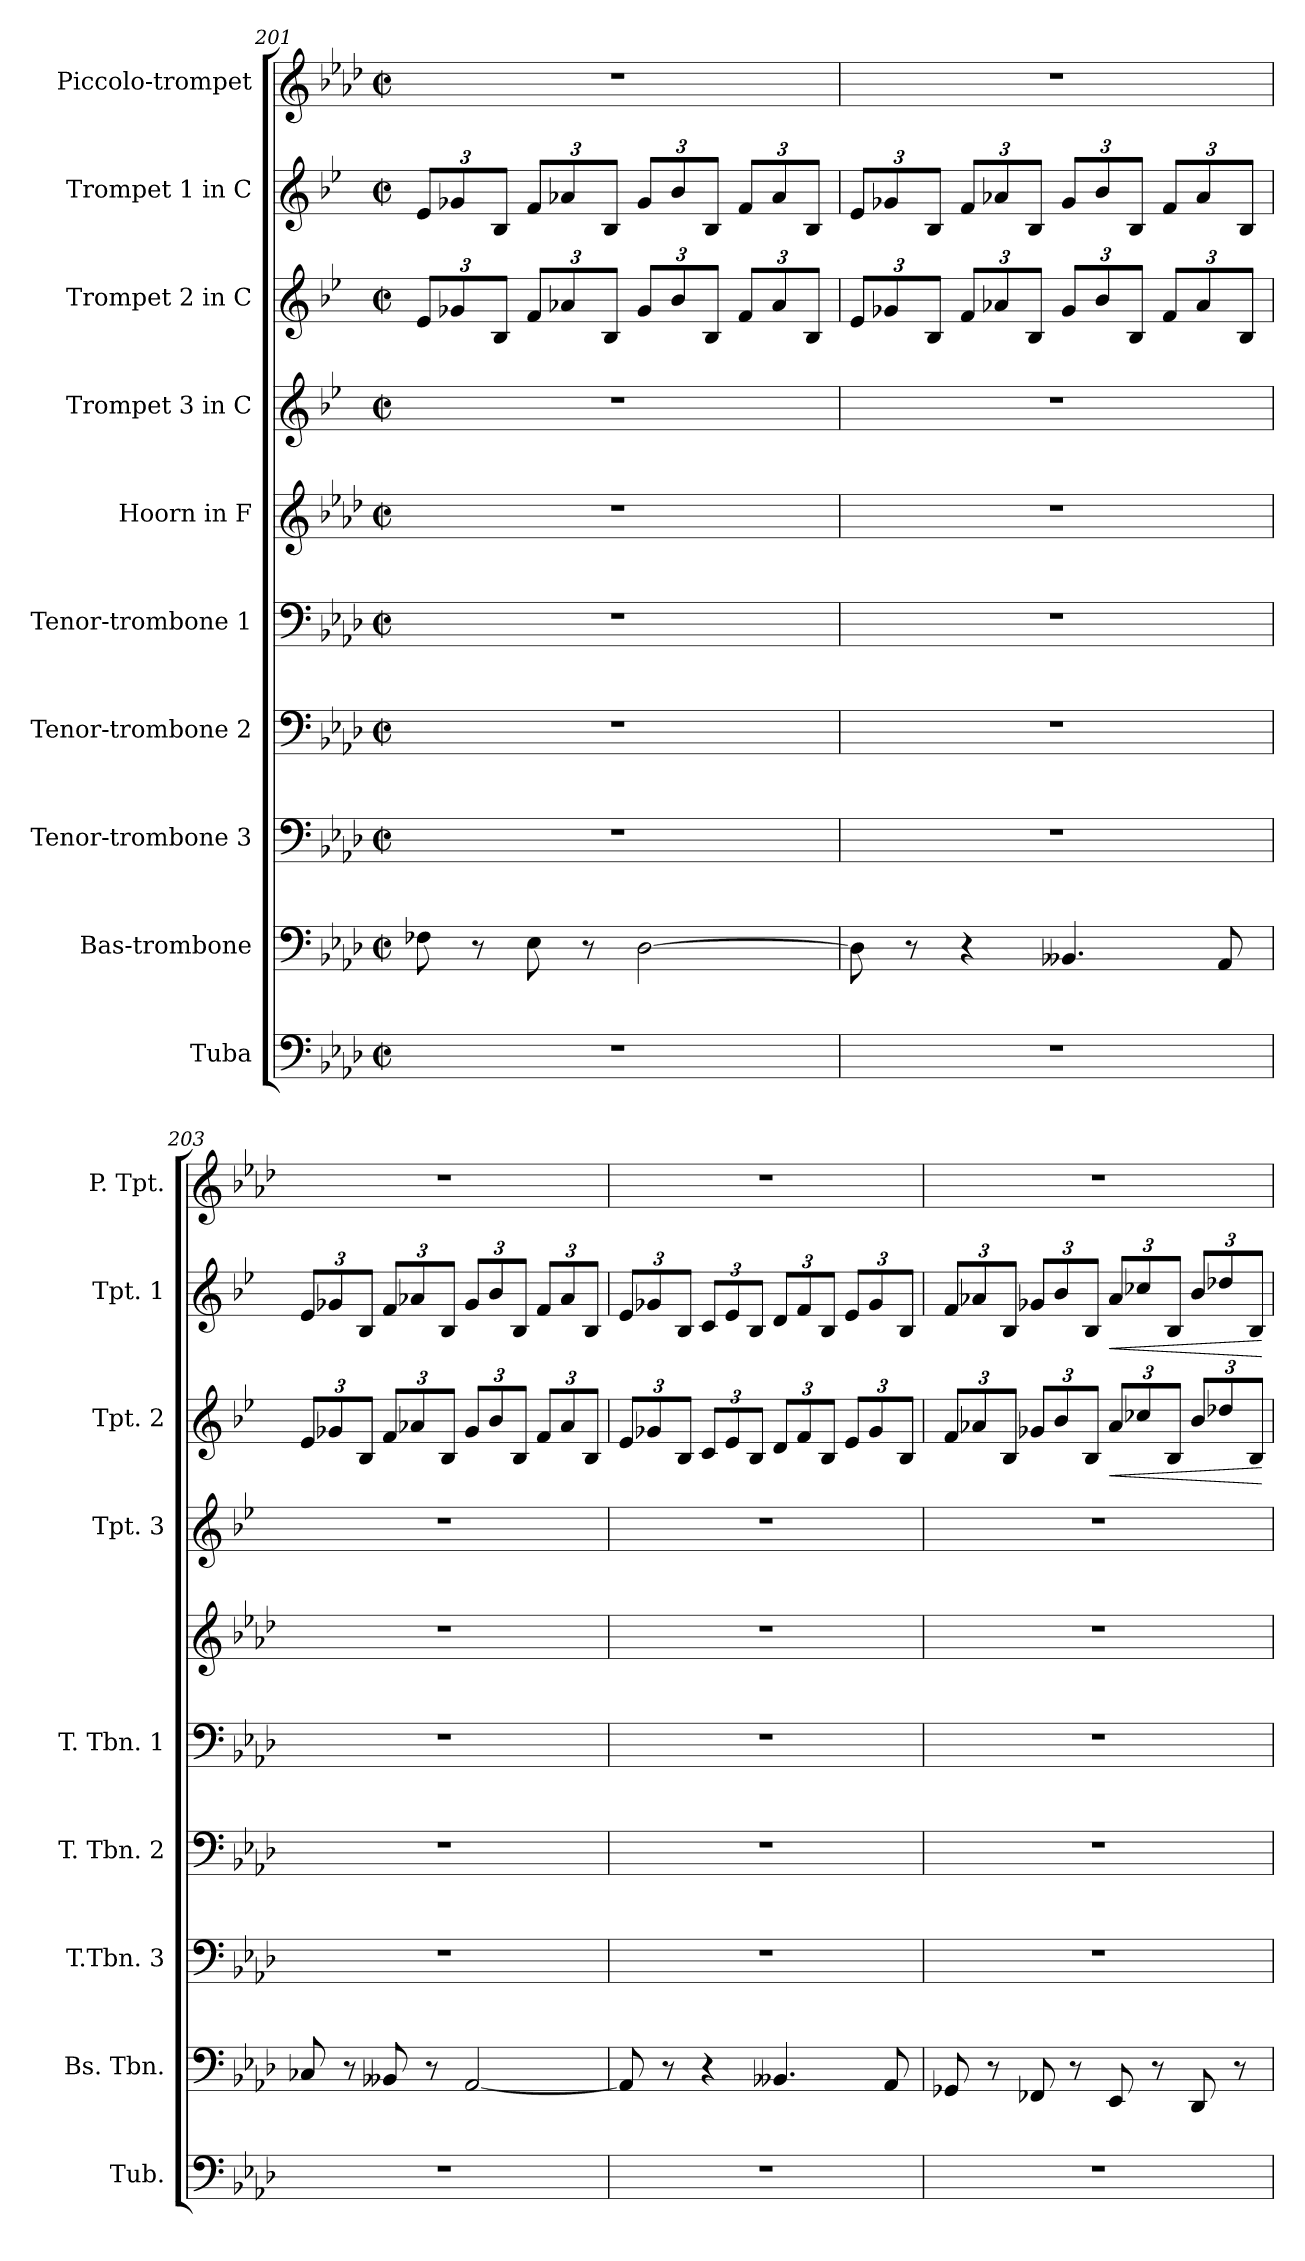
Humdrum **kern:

**kern	**kern	**kern	**kern	**kern	**kern	**kern	**kern	**dynam	**kern	**dynam	**kern
*part10	*part9	*part8	*part7	*part6	*part5	*part4	*part3	*part3	*part2	*part2	*part1
*staff10	*staff9	*staff8	*staff7	*staff6	*staff5	*staff4	*staff3	*staff3	*staff2	*staff2	*staff1
*I"Tuba	*I"Bas-trombone	*I"Tenor-trombone 3	*I"Tenor-trombone 2	*I"Tenor-trombone 1	*I"Hoorn in F	*I"Trompet 3 in C	*I"Trompet 2 in C	*	*I"Trompet 1 in C	*	*I"Piccolo-trompet
*I'Tub.	*I'Bs. Tbn.	*I'T.Tbn. 3	*I'T. Tbn. 2	*I'T. Tbn. 1	*	*I'Tpt. 3	*I'Tpt. 2	*	*I'Tpt. 1	*	*I'P. Tpt.
!!LO:PB:g=z
*clefF4	*clefF4	*clefF4	*clefF4	*clefF4	*clefG2	*clefG2	*clefG2	*	*clefG2	*	*clefG2
*	*	*	*	*	*ITrd4c7	*ITrd1c2	*ITrd1c2	*	*ITrd1c2	*	*ITrd-6c-10
*k[b-e-a-d-]	*k[b-e-a-d-]	*k[b-e-a-d-]	*k[b-e-a-d-]	*k[b-e-a-d-]	*k[b-e-a-d-g-]	*k[b-e-a-d-]	*k[b-e-a-d-]	*	*k[b-e-a-d-]	*	*k[b-e-a-d-g-c-]
*M2/2	*M2/2	*M2/2	*M2/2	*M2/2	*M2/2	*M2/2	*M2/2	*	*M2/2	*	*M2/2
*met(c|)	*met(c|)	*met(c|)	*met(c|)	*met(c|)	*met(c|)	*met(c|)	*met(c|)	*	*met(c|)	*	*met(c|)
*	*	*	*	*	*	*	*Xbrackettup	*	*Xbrackettup	*	*
=201	=201	=201	=201	=201	=201	=201	=201	=201	=201	=201	=201
1r	8F-X\	1r	1r	1r	1r	1r	12d-/L	.	12d-/L	.	1r
.	.	.	.	.	.	.	12f-X/	.	12f-X/	.	.
.	8r	.	.	.	.	.	.	.	.	.	.
.	.	.	.	.	.	.	12A-/J	.	12A-/J	.	.
.	8E-\	.	.	.	.	.	12e-/L	.	12e-/L	.	.
.	.	.	.	.	.	.	12g-X/	.	12g-X/	.	.
.	8r	.	.	.	.	.	.	.	.	.	.
.	.	.	.	.	.	.	12A-/J	.	12A-/J	.	.
.	[2D-\	.	.	.	.	.	12f-/L	.	12f-/L	.	.
.	.	.	.	.	.	.	12a-/	.	12a-/	.	.
.	.	.	.	.	.	.	12A-/J	.	12A-/J	.	.
.	.	.	.	.	.	.	12e-/L	.	12e-/L	.	.
.	.	.	.	.	.	.	12g-/	.	12g-/	.	.
.	.	.	.	.	.	.	12A-/J	.	12A-/J	.	.
=202	=202	=202	=202	=202	=202	=202	=202	=202	=202	=202	=202
1r	8D-\]	1r	1r	1r	1r	1r	12d-/L	.	12d-/L	.	1r
.	.	.	.	.	.	.	12f-X/	.	12f-X/	.	.
.	8r	.	.	.	.	.	.	.	.	.	.
.	.	.	.	.	.	.	12A-/J	.	12A-/J	.	.
.	4r	.	.	.	.	.	12e-/L	.	12e-/L	.	.
.	.	.	.	.	.	.	12g-X/	.	12g-X/	.	.
.	.	.	.	.	.	.	12A-/J	.	12A-/J	.	.
.	4.BB--X/	.	.	.	.	.	12f-/L	.	12f-/L	.	.
.	.	.	.	.	.	.	12a-/	.	12a-/	.	.
.	.	.	.	.	.	.	12A-/J	.	12A-/J	.	.
.	.	.	.	.	.	.	12e-/L	.	12e-/L	.	.
.	.	.	.	.	.	.	12g-/	.	12g-/	.	.
.	8AA-/	.	.	.	.	.	.	.	.	.	.
.	.	.	.	.	.	.	12A-/J	.	12A-/J	.	.
=203	=203	=203	=203	=203	=203	=203	=203	=203	=203	=203	=203
1r	8C-X/	1r	1r	1r	1r	1r	12d-/L	.	12d-/L	.	1r
.	.	.	.	.	.	.	12f-X/	.	12f-X/	.	.
.	8r	.	.	.	.	.	.	.	.	.	.
.	.	.	.	.	.	.	12A-/J	.	12A-/J	.	.
.	8BB--X/	.	.	.	.	.	12e-/L	.	12e-/L	.	.
.	.	.	.	.	.	.	12g-X/	.	12g-X/	.	.
.	8r	.	.	.	.	.	.	.	.	.	.
.	.	.	.	.	.	.	12A-/J	.	12A-/J	.	.
.	[2AA-/	.	.	.	.	.	12f-/L	.	12f-/L	.	.
.	.	.	.	.	.	.	12a-/	.	12a-/	.	.
.	.	.	.	.	.	.	12A-/J	.	12A-/J	.	.
.	.	.	.	.	.	.	12e-/L	.	12e-/L	.	.
.	.	.	.	.	.	.	12g-/	.	12g-/	.	.
.	.	.	.	.	.	.	12A-/J	.	12A-/J	.	.
=204	=204	=204	=204	=204	=204	=204	=204	=204	=204	=204	=204
1r	8AA-/]	1r	1r	1r	1r	1r	12d-/L	.	12d-/L	.	1r
.	.	.	.	.	.	.	12f-X/	.	12f-X/	.	.
.	8r	.	.	.	.	.	.	.	.	.	.
.	.	.	.	.	.	.	12A-/J	.	12A-/J	.	.
.	4r	.	.	.	.	.	12B-/L	.	12B-/L	.	.
.	.	.	.	.	.	.	12d-/	.	12d-/	.	.
.	.	.	.	.	.	.	12A-/J	.	12A-/J	.	.
.	4.BB--X/	.	.	.	.	.	12c/L	.	12c/L	.	.
.	.	.	.	.	.	.	12e-/	.	12e-/	.	.
.	.	.	.	.	.	.	12A-/J	.	12A-/J	.	.
.	.	.	.	.	.	.	12d-/L	.	12d-/L	.	.
.	.	.	.	.	.	.	12f-/	.	12f-/	.	.
.	8AA-/	.	.	.	.	.	.	.	.	.	.
.	.	.	.	.	.	.	12A-/J	.	12A-/J	.	.
!!LO:PB:g=z
=205	=205	=205	=205	=205	=205	=205	=205	=205	=205	=205	=205
1r	8GG-X/	1r	1r	1r	1r	1r	12e-/L	.	12e-/L	.	1r
.	.	.	.	.	.	.	12g-X/	.	12g-X/	.	.
.	8r	.	.	.	.	.	.	.	.	.	.
.	.	.	.	.	.	.	12A-/J	.	12A-/J	.	.
.	8FF-X/	.	.	.	.	.	12f-X/L	.	12f-X/L	.	.
.	.	.	.	.	.	.	12a-/	.	12a-/	.	.
.	8r	.	.	.	.	.	.	.	.	.	.
.	.	.	.	.	.	.	12A-/J	.	12A-/J	.	.
!	!	!	!	!	!	!	!	!LO:HP:b	!	!LO:HP:b	!
.	8EE-/	.	.	.	.	.	12g-/L	<	12g-/L	<	.
.	.	.	.	.	.	.	12b--X/	.	12b--X/	.	.
.	8r	.	.	.	.	.	.	.	.	.	.
.	.	.	.	.	.	.	12A-/J	.	12A-/J	.	.
.	8DD-/	.	.	.	.	.	12a-/L	.	12a-/L	.	.
.	.	.	.	.	.	.	12cc-X/	.	12cc-X/	.	.
.	8r	.	.	.	.	.	.	.	.	.	.
.	.	.	.	.	.	.	12A-/J	.	12A-/J	.	.
.	.	.	.	.	.	.	.	[	.	[	.
=	=	=	=	=	=	=	=	=	=	=	=
*-	*-	*-	*-	*-	*-	*-	*-	*-	*-	*-	*-
